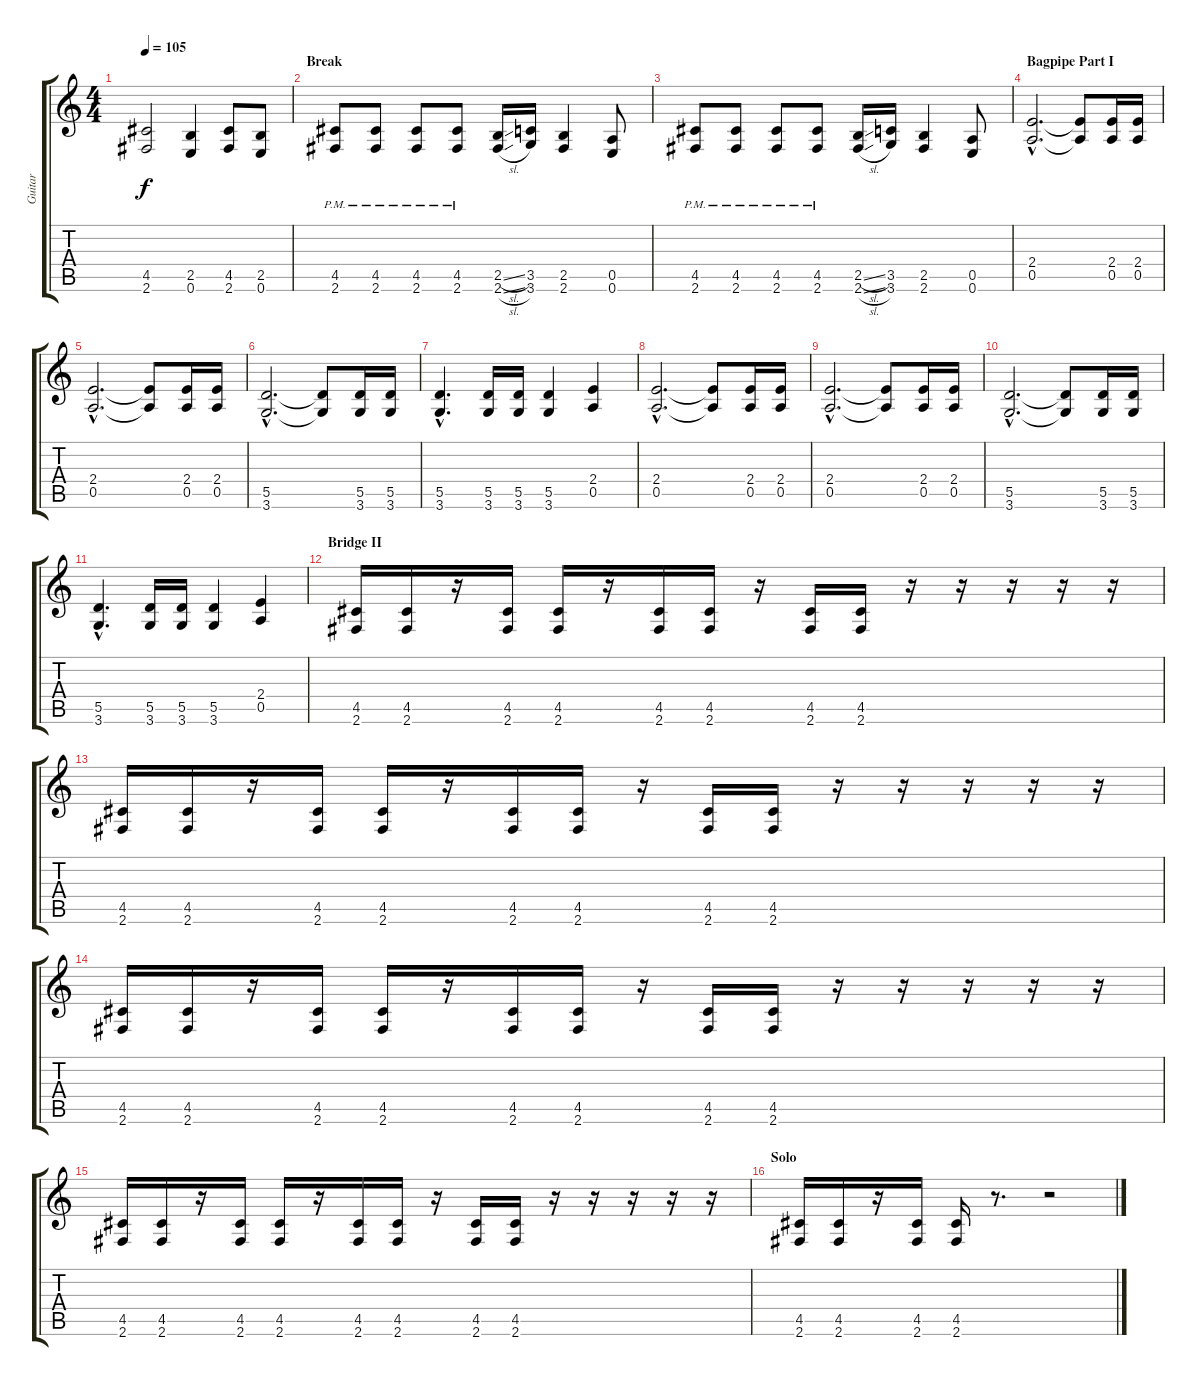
\track ("Guitar" "Guitar") {instrument overdrivenguitar}
\staff {score tabs}
\tuning (E4 B3 G3 D3 A2 E2) {hide}
\ts (4 4)
\tempo 105
\clef g2
\ks c
(4.5{t} 2.6{t}).2{dy f} (2.5 0.6).4 (4.5 2.6).8 (2.5 0.6).8 |
\section ("" "Break")
(4.5{pm} 2.6{pm}).8 (4.5{pm} 2.6{pm}).8 (4.5{pm} 2.6{pm}).8 (4.5{pm} 2.6{pm}).8 (2.5{sl} 2.6{sl}).16 (3.5 3.6).16 (2.5 2.6).4 (0.5 0.6).8 |
(4.5{pm} 2.6{pm}).8 (4.5{pm} 2.6{pm}).8 (4.5{pm} 2.6{pm}).8 (4.5{pm} 2.6{pm}).8 (2.5{sl} 2.6{sl}).16 (3.5 3.6).16 (2.5 2.6).4 (0.5 0.6).8 |
\section ("" "Bagpipe Part I")
(2.4{hac} 0.5{hac}).2{d} (2.4{t} 0.5{t}).8 (2.4 0.5).16 (2.4 0.5).16 |
(2.4{hac} 0.5{hac}).2{d} (2.4{t} 0.5{t}).8 (2.4 0.5).16 (2.4 0.5).16 |
(5.5{hac} 3.6{hac}).2{d} (5.5{t} 3.6{t}).8 (5.5 3.6).16 (5.5 3.6).16 |
(5.5{hac} 3.6{hac}).4{d} (5.5 3.6).16 (5.5 3.6).16 (5.5 3.6).4 (2.4 0.5).4 |
(2.4{hac} 0.5{hac}).2{d} (2.4{t} 0.5{t}).8 (2.4 0.5).16 (2.4 0.5).16 |
(2.4{hac} 0.5{hac}).2{d} (2.4{t} 0.5{t}).8 (2.4 0.5).16 (2.4 0.5).16 |
(5.5{hac} 3.6{hac}).2{d} (5.5{t} 3.6{t}).8 (5.5 3.6).16 (5.5 3.6).16 |
(5.5{hac} 3.6{hac}).4{d} (5.5 3.6).16 (5.5 3.6).16 (5.5 3.6).4 (2.4 0.5).4 |
\section ("" "Bridge II")
(4.5 2.6).16 (4.5 2.6).16 r.16 (4.5 2.6).16 (4.5 2.6).16 r.16 (4.5 2.6).16 (4.5 2.6).16 r.16 (4.5 2.6).16 (4.5 2.6).16 r.16 r.16 r.16 r.16 r.16 |
(4.5 2.6).16 (4.5 2.6).16 r.16 (4.5 2.6).16 (4.5 2.6).16 r.16 (4.5 2.6).16 (4.5 2.6).16 r.16 (4.5 2.6).16 (4.5 2.6).16 r.16 r.16 r.16 r.16 r.16 |
(4.5 2.6).16 (4.5 2.6).16 r.16 (4.5 2.6).16 (4.5 2.6).16 r.16 (4.5 2.6).16 (4.5 2.6).16 r.16 (4.5 2.6).16 (4.5 2.6).16 r.16 r.16 r.16 r.16 r.16 |
(4.5 2.6).16 (4.5 2.6).16 r.16 (4.5 2.6).16 (4.5 2.6).16 r.16 (4.5 2.6).16 (4.5 2.6).16 r.16 (4.5 2.6).16 (4.5 2.6).16 r.16 r.16 r.16 r.16 r.16 |
\section ("" "Solo")
(4.5 2.6).16{balance 8} (4.5 2.6).16 r.16 (4.5 2.6).16 (4.5 2.6).16 r.8{d} r.2
